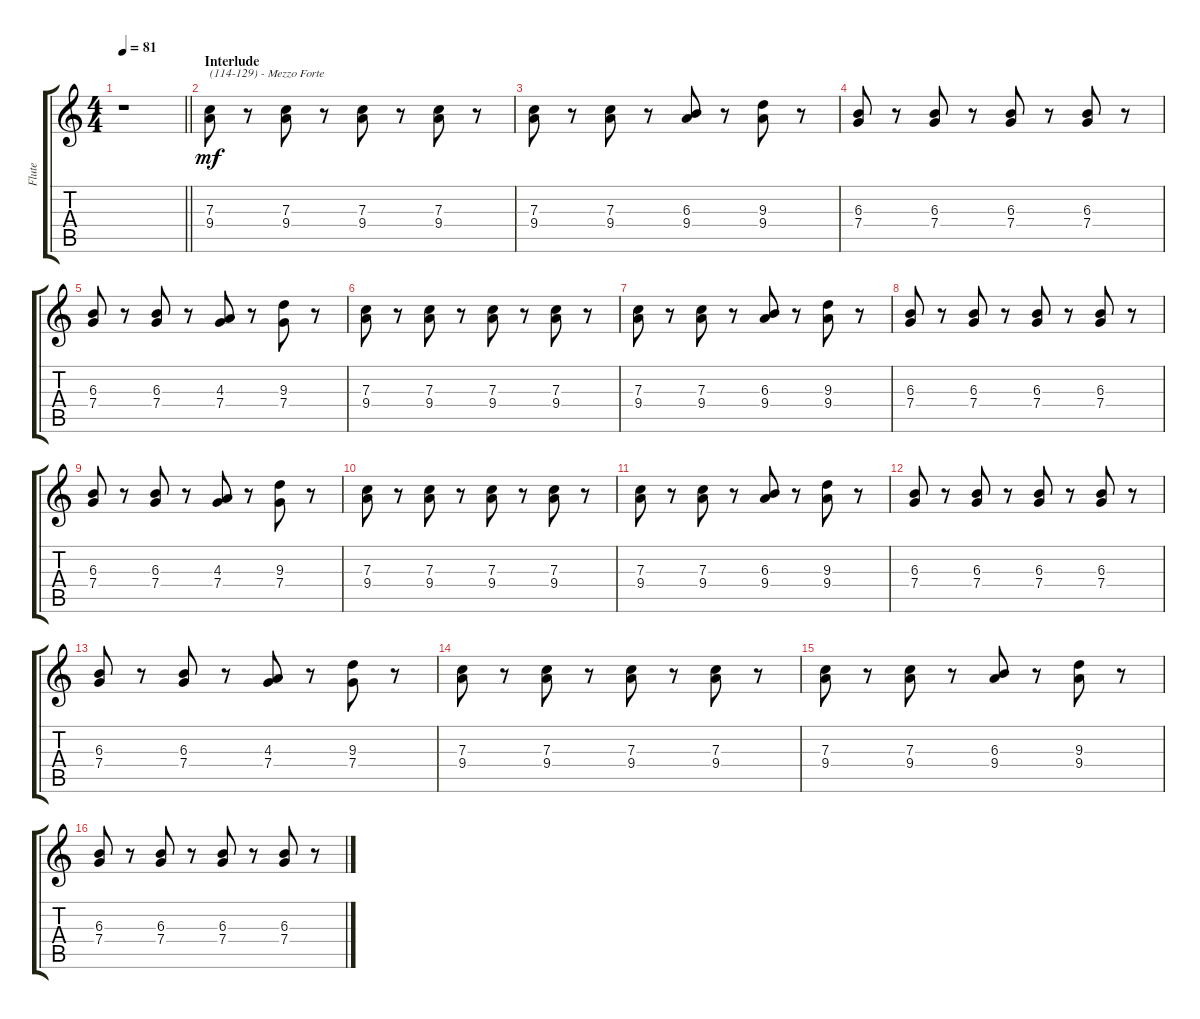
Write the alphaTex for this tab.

\track ("Flute" "Flute") {instrument panflute}
\staff {score tabs}
\tuning (D5 A4 F4 C4 G3 D3) {hide}
\ts (4 4)
\tempo 81
\clef g2
\barLineRight lightlight
\ks c
r.1{dy f volume 0} |
\section ("" "Interlude")
(7.3 9.4).8{txt "(114-129) - Mezzo Forte" dy mf volume 13} r.8 (7.3 9.4).8 r.8 (7.3 9.4).8 r.8 (7.3 9.4).8 r.8 |
(7.3 9.4).8 r.8 (7.3 9.4).8 r.8 (6.3 9.4).8 r.8 (9.3 9.4).8 r.8 |
(6.3 7.4).8 r.8 (6.3 7.4).8 r.8 (6.3 7.4).8 r.8 (6.3 7.4).8 r.8 |
(6.3 7.4).8 r.8 (6.3 7.4).8 r.8 (4.3 7.4).8 r.8 (9.3 7.4).8 r.8 |
(7.3 9.4).8 r.8 (7.3 9.4).8 r.8 (7.3 9.4).8 r.8 (7.3 9.4).8 r.8 |
(7.3 9.4).8 r.8 (7.3 9.4).8 r.8 (6.3 9.4).8 r.8 (9.3 9.4).8 r.8 |
(6.3 7.4).8 r.8 (6.3 7.4).8 r.8 (6.3 7.4).8 r.8 (6.3 7.4).8 r.8 |
(6.3 7.4).8 r.8 (6.3 7.4).8 r.8 (4.3 7.4).8 r.8 (9.3 7.4).8 r.8 |
(7.3 9.4).8 r.8 (7.3 9.4).8 r.8 (7.3 9.4).8 r.8 (7.3 9.4).8 r.8 |
(7.3 9.4).8 r.8 (7.3 9.4).8 r.8 (6.3 9.4).8 r.8 (9.3 9.4).8 r.8 |
(6.3 7.4).8 r.8 (6.3 7.4).8 r.8 (6.3 7.4).8 r.8 (6.3 7.4).8 r.8 |
(6.3 7.4).8 r.8 (6.3 7.4).8 r.8 (4.3 7.4).8 r.8 (9.3 7.4).8 r.8 |
(7.3 9.4).8 r.8 (7.3 9.4).8 r.8 (7.3 9.4).8 r.8 (7.3 9.4).8 r.8 |
(7.3 9.4).8 r.8 (7.3 9.4).8 r.8 (6.3 9.4).8 r.8 (9.3 9.4).8 r.8 |
(6.3 7.4).8 r.8 (6.3 7.4).8 r.8 (6.3 7.4).8 r.8 (6.3 7.4).8 r.8
